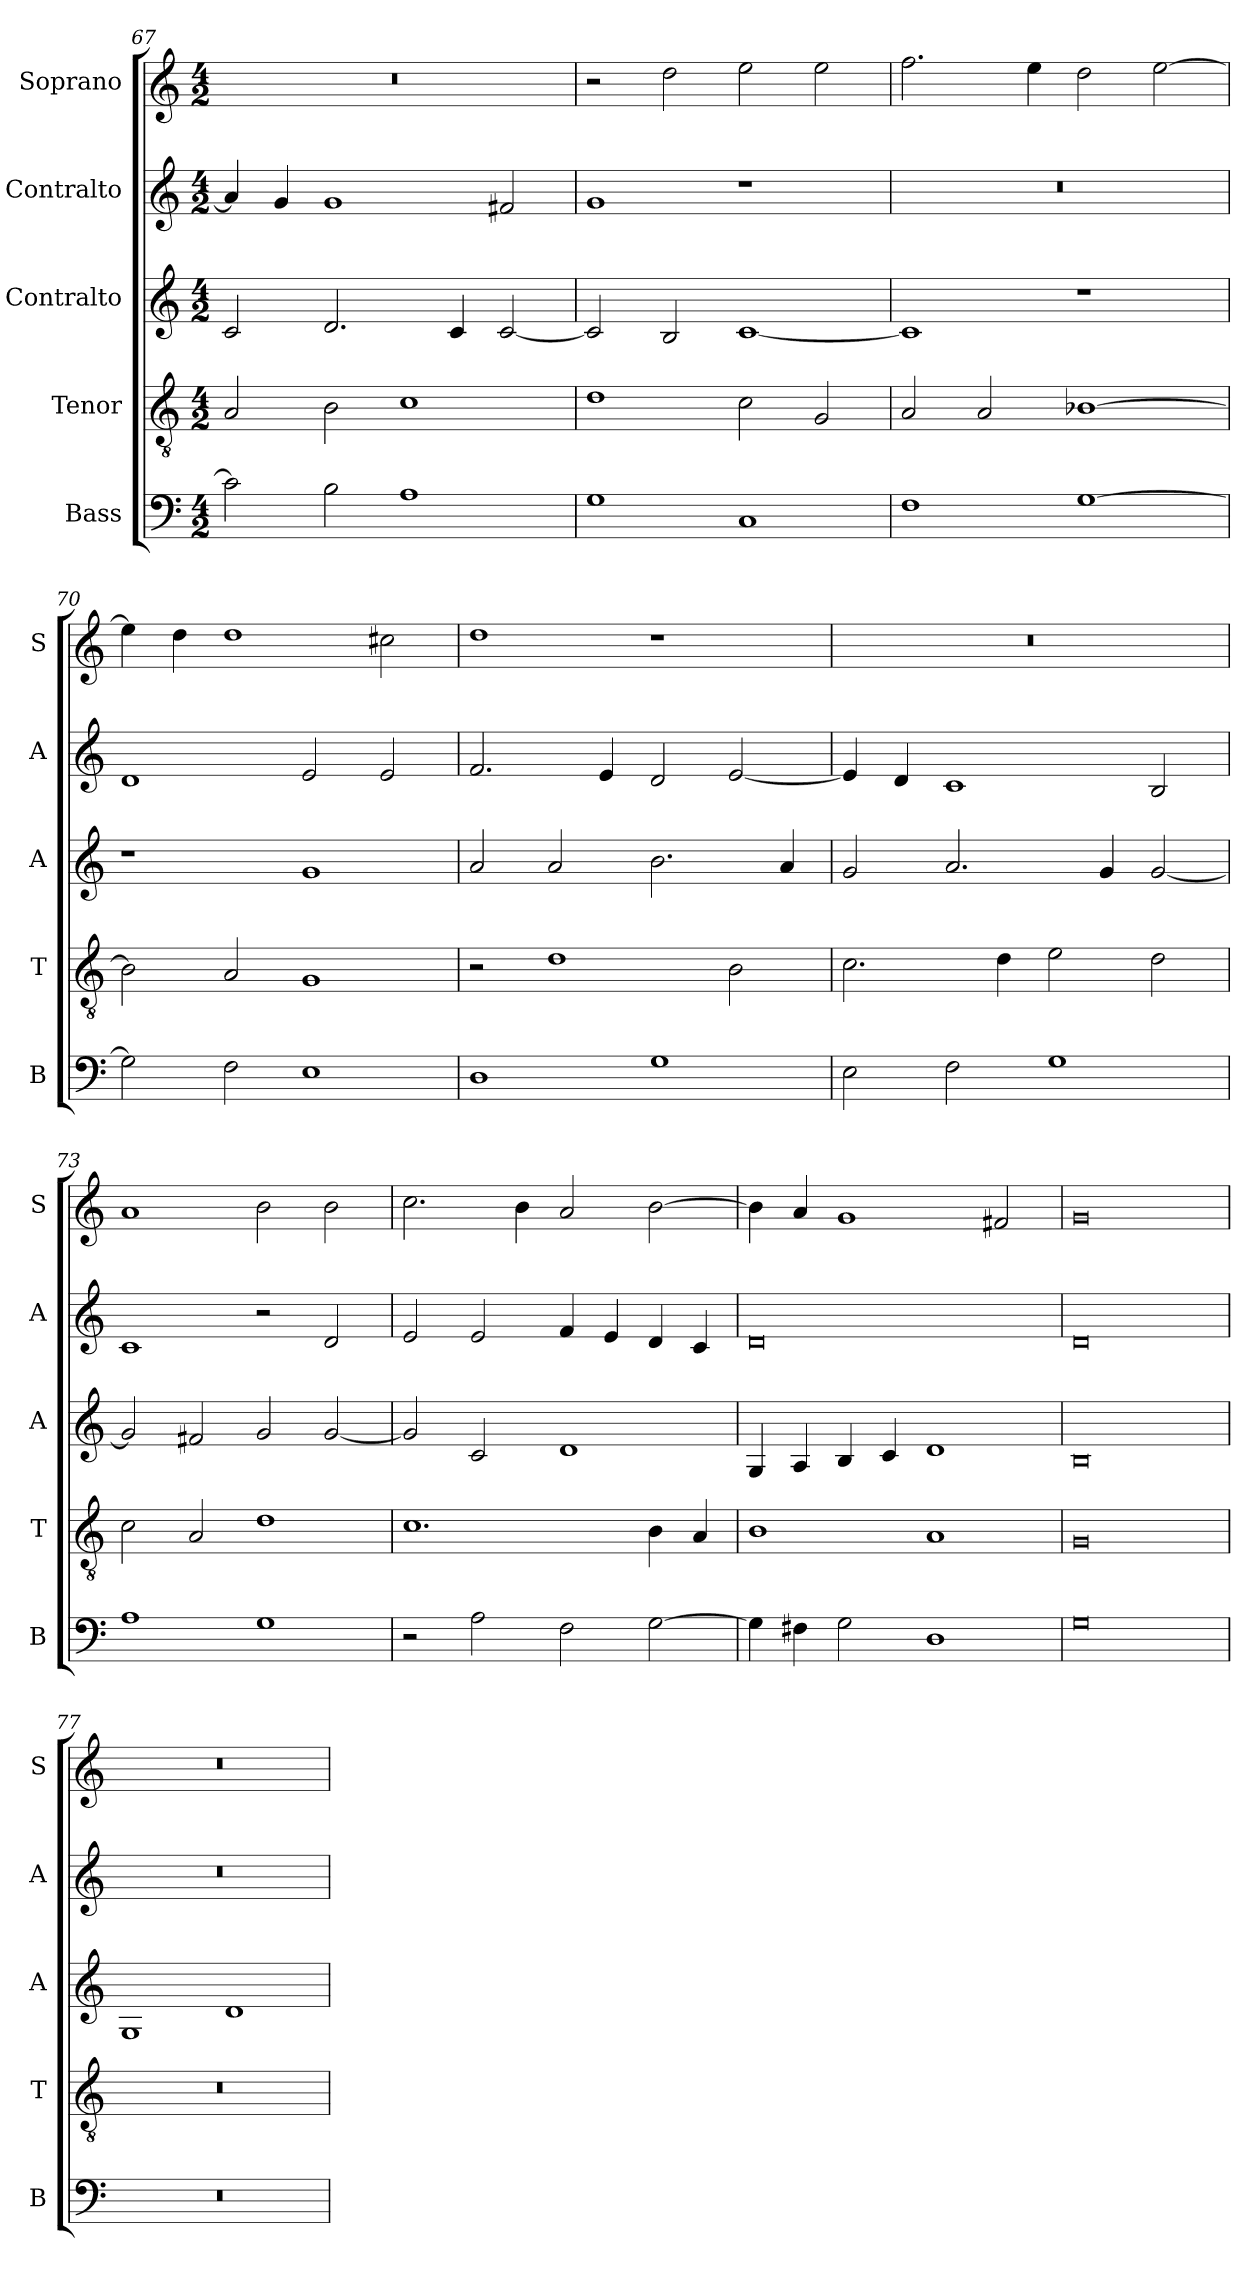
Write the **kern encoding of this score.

**kern	**kern	**kern	**kern	**kern
*part5	*part4	*part3	*part2	*part1
*staff5	*staff4	*staff3	*staff2	*staff1
*I"Bass	*I"Tenor	*I"Contralto	*I"Contralto	*I"Soprano
*I'B	*I'T	*I'A	*I'A	*I'S
*clefF4	*clefGv2	*clefG2	*clefG2	*clefG2
*k[]	*k[]	*k[]	*k[]	*k[]
*G:mix	*G:mix	*G:mix	*G:mix	*G:mix
*M4/2	*M4/2	*M4/2	*M4/2	*M4/2
=67	=67	=67	=67	=67
2c]	2A	2c	4a]	0r
.	.	.	4g	.
2B	2B	2.d	1g	.
1A	1c	.	.	.
.	.	4c	.	.
.	.	[2c	2f#X	.
=68	=68	=68	=68	=68
1G	1d	2c]	1g	2r
.	.	2B	.	2dd
1C	2c	[1c	1r	2ee
.	2G	.	.	2ee
=69	=69	=69	=69	=69
1F	2A	1c]	0r	2.ff
.	2A	.	.	.
.	.	.	.	4ee
[1G	[1B-X	1r	.	2dd
.	.	.	.	[2ee
=70	=70	=70	=70	=70
2G]	2B-]	1r	1d	4ee]
.	.	.	.	4dd
2F	2A	.	.	1dd
1E	1G	1g	2e	.
.	.	.	2e	2cc#X
=71	=71	=71	=71	=71
1D	2r	2a	2.f	1dd
.	1d	2a	.	.
.	.	.	4e	.
1G	.	2.b	2d	1r
.	2B	.	[2e	.
.	.	4a	.	.
=72	=72	=72	=72	=72
2E	2.c	2g	4e]	0r
.	.	.	4d	.
2F	.	2.a	1c	.
.	4d	.	.	.
1G	2e	.	.	.
.	.	4g	.	.
.	2d	[2g	2B	.
=73	=73	=73	=73	=73
1A	2c	2g]	1c	1a
.	2A	2f#X	.	.
1G	1d	2g	2r	2b
.	.	[2g	2d	2b
=74	=74	=74	=74	=74
2r	1.c	2g]	2e	2.cc
2A	.	2c	2e	.
.	.	.	.	4b
2F	.	1d	4f	2a
.	.	.	4e	.
[2G	4B	.	4d	[2b
.	4A	.	4c	.
=75	=75	=75	=75	=75
4G]	1B	4G	0d	4b]
4F#X	.	4A	.	4a
2G	.	4B	.	1g
.	.	4c	.	.
1D	1A	1d	.	.
.	.	.	.	2f#X
=76	=76	=76	=76	=76
0G	0G	0B	0d	0g
=77	=77	=77	=77	=77
0r	0r	1G	0r	0r
.	.	1d	.	.
=	=	=	=	=
*-	*-	*-	*-	*-
